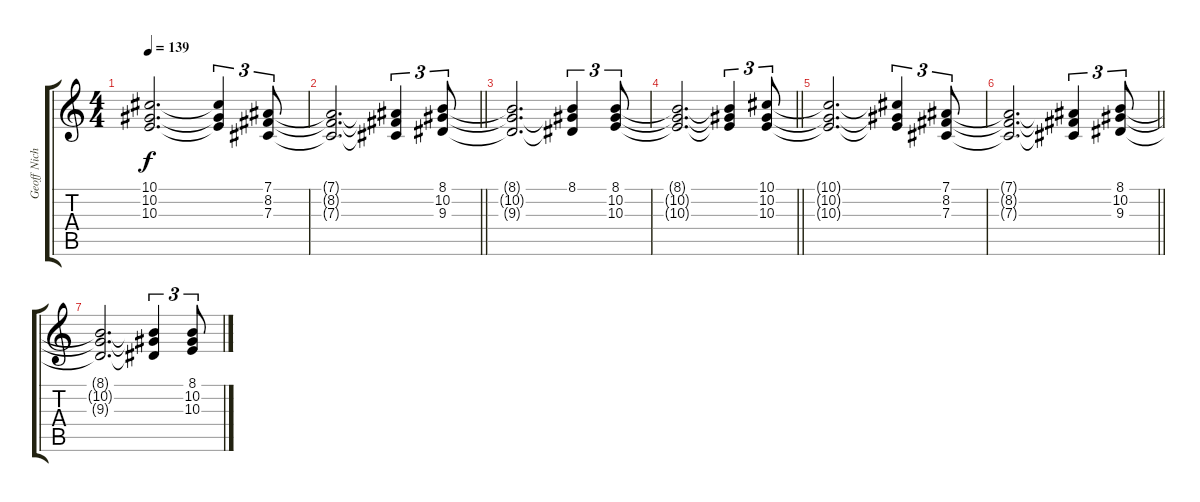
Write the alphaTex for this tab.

\track ("Geoff Nichols" "Geoff Nich") {instrument drawbarorgan}
\staff {score tabs}
\tuning (Eb4 Bb3 Gb3 Db3 Ab2 Eb2) {hide}
\ts (4 4)
\tempo 139
\clef g2
\ks c
(10.1{t} 10.2{t} 10.3{t}).2{d dy f} (10.1{t} 10.2{t} 10.3{t}).4{tu (3 2)} (7.1 8.2 7.3).8{tu (3 2)} |
\barLineRight lightlight
(7.1{t} 8.2{t} 7.3{t}).2{d} (7.1{t} 8.2{t} 7.3{t}).4{tu (3 2)} (8.1 10.2 9.3).8{tu (3 2)} |
(8.1{t} 10.2{t} 9.3{t}).2{d} (8.1 10.2{t} 9.3{t}).4{tu (3 2)} (8.1 10.2 10.3).8{tu (3 2)} |
\barLineRight lightlight
(8.1{t} 10.2{t} 10.3{t}).2{d} (8.1{t} 10.2{t} 10.3{t}).4{tu (3 2)} (10.1 10.2 10.3).8{tu (3 2)} |
(10.1{t} 10.2{t} 10.3{t}).2{d} (10.1{t} 10.2{t} 10.3{t}).4{tu (3 2)} (7.1 8.2 7.3).8{tu (3 2)} |
\barLineRight lightlight
(7.1{t} 8.2{t} 7.3{t}).2{d} (7.1{t} 8.2{t} 7.3{t}).4{tu (3 2)} (8.1 10.2 9.3).8{tu (3 2)} |
(8.1{t} 10.2{t} 9.3{t}).2{d} (8.1{t} 10.2{t} 9.3{t}).4{tu (3 2)} (8.1 10.2 10.3).8{tu (3 2)}
